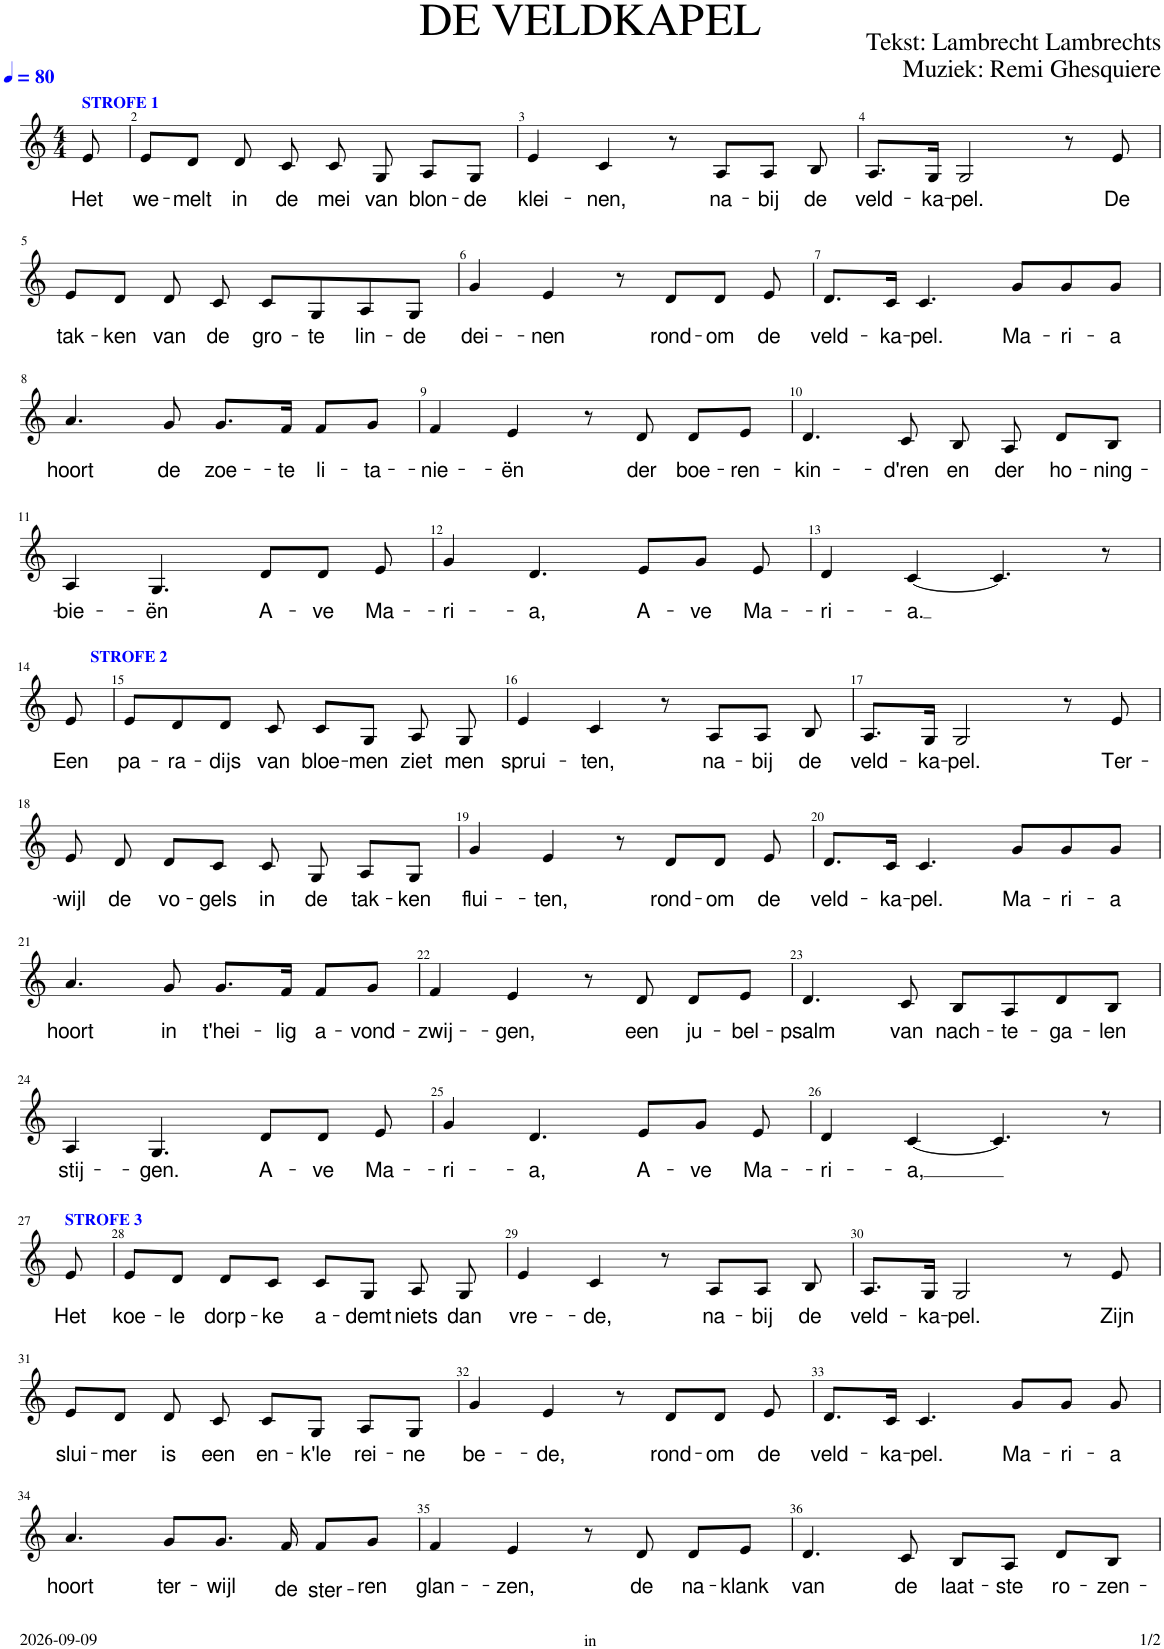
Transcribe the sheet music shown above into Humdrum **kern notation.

**kern	**text
*part1	*part1
*staff1	*staff1
*I"Soprano	*
*clefG2	*
*k[]	*
*M4/4	*
*MM80	*
=1X	=1X
!LO:TX:a:B:color=#0000FF:t=STROFE 1	!
!	!LO:LY:b
8e/	Het
=2	=2
!	!LO:LY:b
8e/L	we-
!	!LO:LY:b
8d/J	-melt
!	!LO:LY:b
8d/	in
!	!LO:LY:b
8c/	de
!	!LO:LY:b
8c/	mei
!	!LO:LY:b
8G/	van
!	!LO:LY:b
8A/L	blon-
!	!LO:LY:b
8G/J	-de
=3	=3
!	!LO:LY:b
4e/	klei-
!	!LO:LY:b
4c/	-nen,
8r	.
!	!LO:LY:b
8A/L	na-
!	!LO:LY:b
8A/J	-bij
!	!LO:LY:b
8B/	de
=4	=4
!	!LO:LY:b
8.A/L	veld-
!	!LO:LY:b
16G/Jk	-ka-
!	!LO:LY:b
2G/	-pel.
8r	.
!	!LO:LY:b
8e/	De
!!LO:LB:g=z
=5	=5
!	!LO:LY:b
8e/L	tak-
!	!LO:LY:b
8d/J	-ken
!	!LO:LY:b
8d/	van
!	!LO:LY:b
8c/	de
!	!LO:LY:b
8c/L	gro-
!	!LO:LY:b
8G/	-te
!	!LO:LY:b
8A/	lin-
!	!LO:LY:b
8G/J	-de
=6	=6
!	!LO:LY:b
4g/	dei-
!	!LO:LY:b
4e/	-nen
8r	.
!	!LO:LY:b
8d/L	rond-
!	!LO:LY:b
8d/J	-om
!	!LO:LY:b
8e/	de
=7	=7
!	!LO:LY:b
8.d/L	veld-
!	!LO:LY:b
16c/Jk	-ka-
!	!LO:LY:b
4.c/	-pel.
!	!LO:LY:b
8g/L	Ma-
!	!LO:LY:b
8g/	-ri-
!	!LO:LY:b
8g/J	-a
!!LO:LB:g=z
=8	=8
!	!LO:LY:b
4.a/	hoort
!	!LO:LY:b
8g/	de
!	!LO:LY:b
8.g/L	zoe-
!	!LO:LY:b
16f/Jk	-te
!	!LO:LY:b
8f/L	li-
!	!LO:LY:b
8g/J	-ta-
=9	=9
!	!LO:LY:b
4f/	-nie-
!	!LO:LY:b
4e/	-ën
8r	.
!	!LO:LY:b
8d/	der
!	!LO:LY:b
8d/L	boe-
!	!LO:LY:b
8e/J	-ren-
=10	=10
!	!LO:LY:b
4.d/	-kin-
!	!LO:LY:b
8c/	-d'ren
!	!LO:LY:b
8B/	en
!	!LO:LY:b
8A/	der
!	!LO:LY:b
8d/L	ho-
!	!LO:LY:b
8B/J	-ning-
!!LO:LB:g=z
=11	=11
!	!LO:LY:b
4A/	-bie-
!	!LO:LY:b
4.G/	-ën
!	!LO:LY:b
8d/L	A-
!	!LO:LY:b
8d/J	-ve
!	!LO:LY:b
8e/	Ma-
=12	=12
!	!LO:LY:b
4g/	-ri-
!	!LO:LY:b
4.d/	-a,
!	!LO:LY:b
8e/L	A-
!	!LO:LY:b
8g/J	-ve
!	!LO:LY:b
8e/	Ma-
=13	=13
!	!LO:LY:b
4d/	-ri-
!	!LO:LY:b
[4c/	-a.
4.c/]	.
8r	.
!!LO:LB:g=z
=14	=14
!LO:TX:a:B:color=#0000FF:t=STROFE 2	!
!	!LO:LY:b
8e/	Een
=15	=15
!	!LO:LY:b
8e/L	pa-
!	!LO:LY:b
8d/	-ra-
!	!LO:LY:b
8d/J	-dijs
!	!LO:LY:b
8c/	van
!	!LO:LY:b
8c/L	bloe-
!	!LO:LY:b
8G/J	-men
!	!LO:LY:b
8A/	ziet
!	!LO:LY:b
8G/	men
=16	=16
!	!LO:LY:b
4e/	sprui-
!	!LO:LY:b
4c/	-ten,
8r	.
!	!LO:LY:b
8A/L	na-
!	!LO:LY:b
8A/J	-bij
!	!LO:LY:b
8B/	de
=17	=17
!	!LO:LY:b
8.A/L	veld-
!	!LO:LY:b
16G/Jk	-ka-
!	!LO:LY:b
2G/	-pel.
8r	.
!	!LO:LY:b
8e/	Ter-
!!LO:LB:g=z
=18	=18
!	!LO:LY:b
8e/	-wijl
!	!LO:LY:b
8d/	de
!	!LO:LY:b
8d/L	vo-
!	!LO:LY:b
8c/J	-gels
!	!LO:LY:b
8c/	in
!	!LO:LY:b
8G/	de
!	!LO:LY:b
8A/L	tak-
!	!LO:LY:b
8G/J	-ken
=19	=19
!	!LO:LY:b
4g/	flui-
!	!LO:LY:b
4e/	-ten,
8r	.
!	!LO:LY:b
8d/L	rond-
!	!LO:LY:b
8d/J	-om
!	!LO:LY:b
8e/	de
=20	=20
!	!LO:LY:b
8.d/L	veld-
!	!LO:LY:b
16c/Jk	-ka-
!	!LO:LY:b
4.c/	-pel.
!	!LO:LY:b
8g/L	Ma-
!	!LO:LY:b
8g/	-ri-
!	!LO:LY:b
8g/J	-a
!!LO:LB:g=z
=21	=21
!	!LO:LY:b
4.a/	hoort
!	!LO:LY:b
8g/	in
!	!LO:LY:b
8.g/L	t'hei-
!	!LO:LY:b
16f/Jk	-lig
!	!LO:LY:b
8f/L	a-
!	!LO:LY:b
8g/J	-vond-
=22	=22
!	!LO:LY:b
4f/	-zwij-
!	!LO:LY:b
4e/	-gen,
8r	.
!	!LO:LY:b
8d/	een
!	!LO:LY:b
8d/L	ju-
!	!LO:LY:b
8e/J	-bel-
=23	=23
!	!LO:LY:b
4.d/	-psalm
!	!LO:LY:b
8c/	van
!	!LO:LY:b
8B/L	nach-
!	!LO:LY:b
8A/	-te-
!	!LO:LY:b
8d/	-ga-
!	!LO:LY:b
8B/J	-len
!!LO:LB:g=z
=24	=24
!	!LO:LY:b
4A/	stij-
!	!LO:LY:b
4.G/	-gen.
!	!LO:LY:b
8d/L	A-
!	!LO:LY:b
8d/J	-ve
!	!LO:LY:b
8e/	Ma-
=25	=25
!	!LO:LY:b
4g/	-ri-
!	!LO:LY:b
4.d/	-a,
!	!LO:LY:b
8e/L	A-
!	!LO:LY:b
8g/J	-ve
!	!LO:LY:b
8e/	Ma-
=26	=26
!	!LO:LY:b
4d/	-ri-
!	!LO:LY:b
[4c/	-a,
4.c/]	.
8r	.
!!LO:LB:g=z
=27	=27
!LO:TX:a:B:color=#0000FF:t=STROFE 3	!
!	!LO:LY:b
8e/	Het
=28	=28
!	!LO:LY:b
8e/L	koe-
!	!LO:LY:b
8d/J	-le
!	!LO:LY:b
8d/L	dorp-
!	!LO:LY:b
8c/J	-ke
!	!LO:LY:b
8c/L	a-
!	!LO:LY:b
8G/J	-demt
!	!LO:LY:b
8A/	niets
!	!LO:LY:b
8G/	dan
=29	=29
!	!LO:LY:b
4e/	vre-
!	!LO:LY:b
4c/	-de,
8r	.
!	!LO:LY:b
8A/L	na-
!	!LO:LY:b
8A/J	-bij
!	!LO:LY:b
8B/	de
=30	=30
!	!LO:LY:b
8.A/L	veld-
!	!LO:LY:b
16G/Jk	-ka-
!	!LO:LY:b
2G/	-pel.
8r	.
!	!LO:LY:b
8e/	Zijn
!!LO:LB:g=z
=31	=31
!	!LO:LY:b
8e/L	slui-
!	!LO:LY:b
8d/J	-mer
!	!LO:LY:b
8d/	is
!	!LO:LY:b
8c/	een
!	!LO:LY:b
8c/L	en-
!	!LO:LY:b
8G/J	-k'le
!	!LO:LY:b
8A/L	rei-
!	!LO:LY:b
8G/J	-ne
=32	=32
!	!LO:LY:b
4g/	be-
!	!LO:LY:b
4e/	-de,
8r	.
!	!LO:LY:b
8d/L	rond-
!	!LO:LY:b
8d/J	-om
!	!LO:LY:b
8e/	de
=33	=33
!	!LO:LY:b
8.d/L	veld-
!	!LO:LY:b
16c/Jk	-ka-
!	!LO:LY:b
4.c/	-pel.
!	!LO:LY:b
8g/L	Ma-
!	!LO:LY:b
8g/J	-ri-
!	!LO:LY:b
8g/	-a
!!LO:LB:g=z
=34	=34
!	!LO:LY:b
4.a/	hoort
!	!LO:LY:b
8g/L	ter-
!	!LO:LY:b
8.g/J	-wijl
!	!LO:LY:b
16f/	de
!	!LO:LY:b
8f/L	ster-
!	!LO:LY:b
8g/J	-ren
=35	=35
!	!LO:LY:b
4f/	glan-
!	!LO:LY:b
4e/	-zen,
8r	.
!	!LO:LY:b
8d/	de
!	!LO:LY:b
8d/L	na-
!	!LO:LY:b
8e/J	-klank
=36	=36
!	!LO:LY:b
4.d/	van
!	!LO:LY:b
8c/	de
!	!LO:LY:b
8B/L	laat-
!	!LO:LY:b
8A/J	-ste
!	!LO:LY:b
8d/L	ro-
!	!LO:LY:b
8B/J	-zen-
=	=
*-	*-
